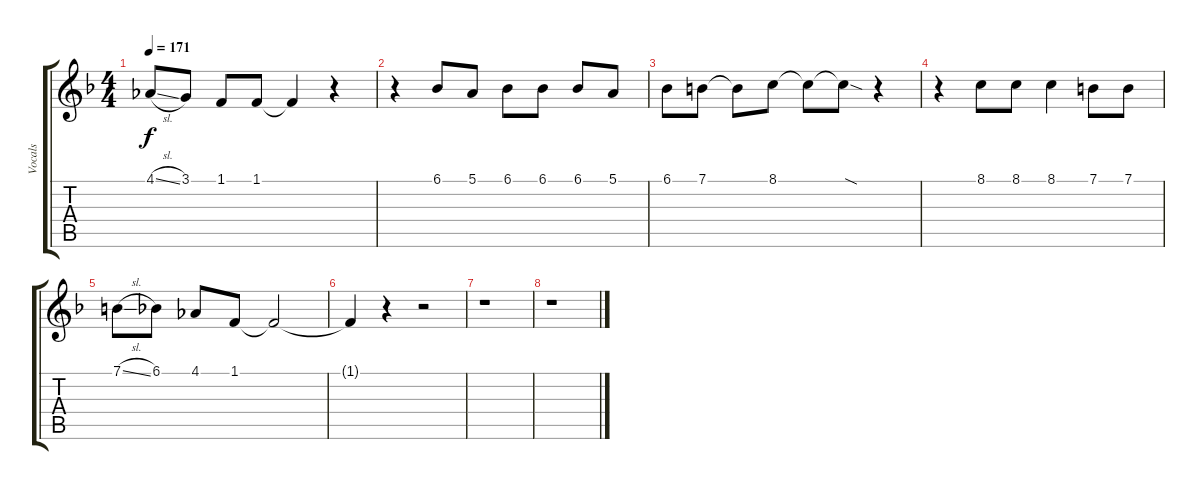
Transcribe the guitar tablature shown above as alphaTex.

\track ("Vocals" "Vocals") {instrument clarinet}
\staff {score tabs}
\tuning (E4 B3 G3 D3 A2 E2) {hide}
\ts (4 4)
\tempo 171
\clef g2
\ks f
4.1{sl}.8{dy f} 3.1.8 1.1.8 1.1.8 1.1{t}.4 r.4 |
r.4 6.1.8 5.1.8 6.1.8 6.1.8 6.1.8 5.1.8 |
6.1.8 7.1.8 7.1{t}.8 8.1.8 8.1{t}.8 8.1{sod t}.8 r.4 |
r.4 8.1.8 8.1.8 8.1.4 7.1.8 7.1.8 |
7.1{sl}.8 6.1.8 4.1.8 1.1.8 1.1{t}.2 |
1.1{t}.4 r.4 r.2 |
r.1 |
r.1
